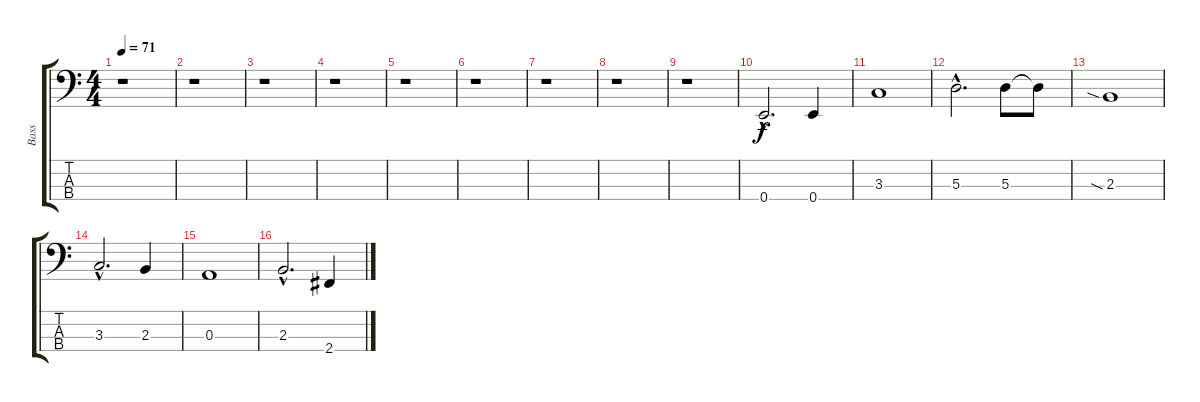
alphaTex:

\track ("Bass" "Bass") {instrument electricbasspick}
\staff {score tabs}
\tuning (G2 D2 A1 E1) {hide}
\ts (4 4)
\tempo 71
\clef f4
\ks c
r.1{dy f instrument electricbasspick} |
r.1 |
r.1 |
r.1 |
r.1 |
r.1 |
r.1 |
r.1 |
r.1 |
0.4{hac}.2{d} 0.4.4 |
3.3.1 |
5.3{hac}.2{d} 5.3.8 5.3{t}.8 |
2.3{sia}.1 |
3.3{hac}.2{d} 2.3.4 |
0.3.1 |
2.3{hac}.2{d} 2.4.4
